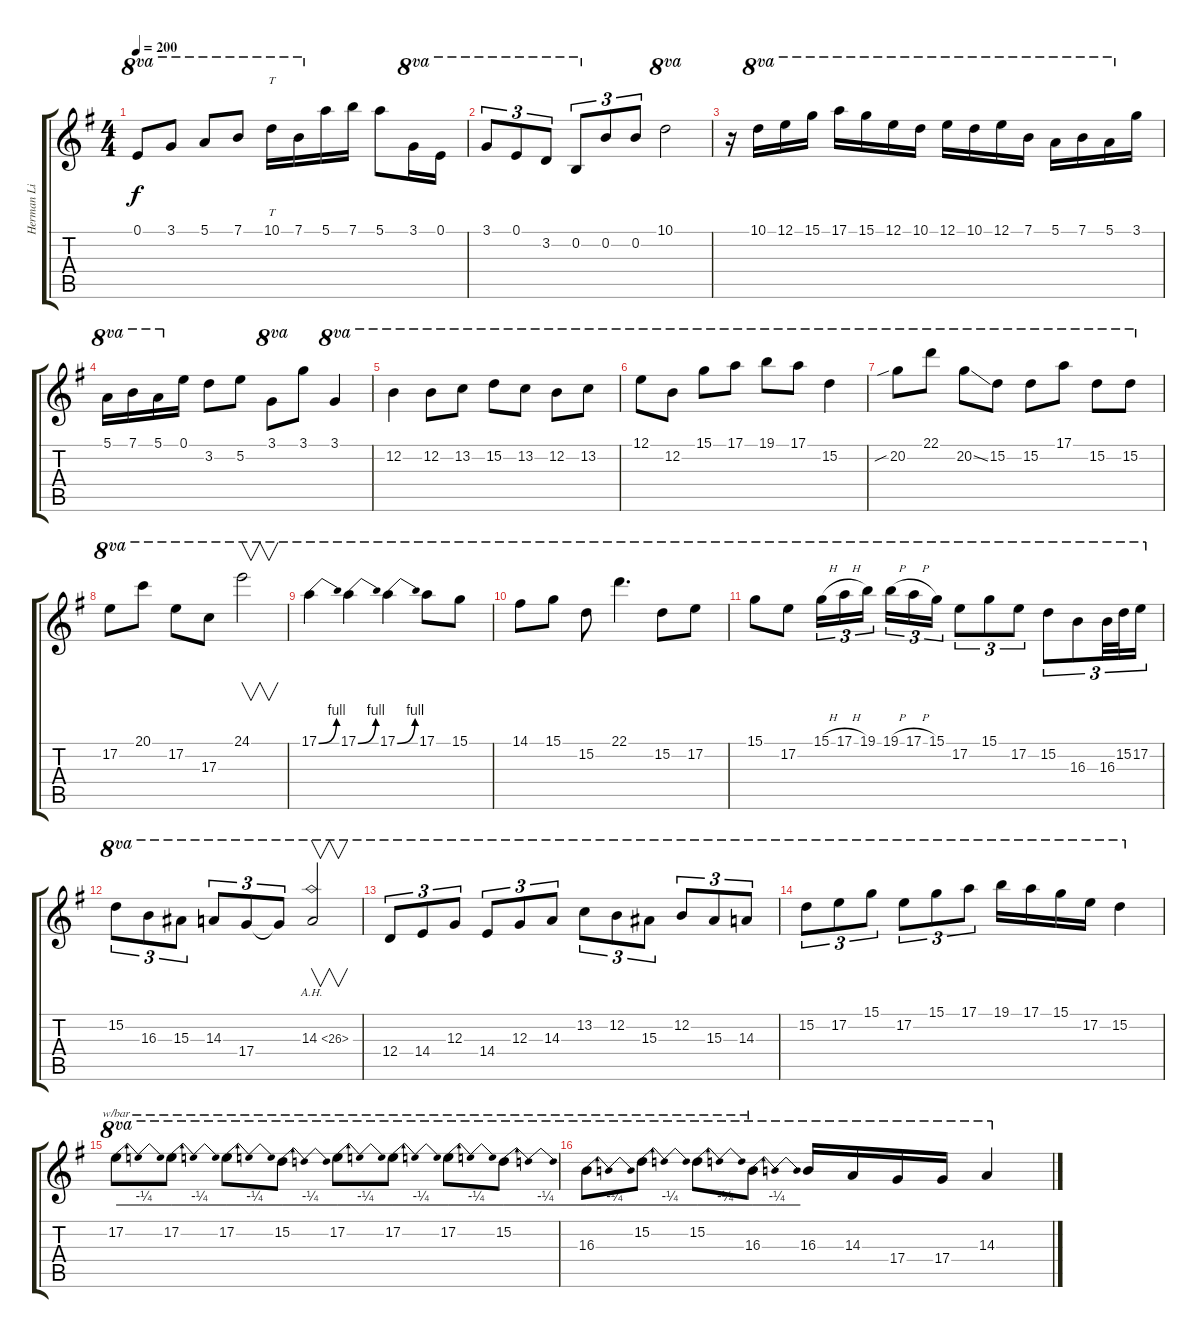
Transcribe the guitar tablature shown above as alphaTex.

\track ("Herman Li" "Herman Li") {instrument distortionguitar}
\staff {score tabs}
\tuning (E4 B3 G3 D3 A2 E2) {hide}
\ts (4 4)
\tempo 200
\clef g2
\ks g
0.1.8{ot 8va dy f} 3.1.8{ot 8va} 5.1.8{ot 8va} 7.1.8{ot 8va} 10.1.16{tt ot 8va} 7.1.16{ot 8va} 5.1.16 7.1.16 5.1.8 3.1.16{ot 8va} 0.1.16{ot 8va} |
3.1.8{tu (3 2) ot 8va} 0.1.8{tu (3 2) ot 8va} 3.2.8{tu (3 2) ot 8va} 0.2.8{tu (3 2) ot 8va} 0.2.8{tu (3 2)} 0.2.8{tu (3 2)} 10.1.2{ot 8va} |
r.16 10.1.16{ot 8va} 12.1.16{ot 8va} 15.1.16{ot 8va} 17.1.16{ot 8va} 15.1.16{ot 8va} 12.1.16{ot 8va} 10.1.16{ot 8va} 12.1.16{ot 8va} 10.1.16{ot 8va} 12.1.16{ot 8va} 7.1.16{ot 8va} 5.1.16{ot 8va} 7.1.16{ot 8va} 5.1.16{ot 8va} 3.1.16 |
5.1.16{ot 8va} 7.1.16{ot 8va} 5.1.16{ot 8va} 0.1.16 3.2.8 5.2.8 3.1.8{ot 8va} 3.1.8 3.1.4{ot 8va} |
12.2.4{ot 8va} 12.2.8{ot 8va} 13.2.8{ot 8va} 15.2.8{ot 8va} 13.2.8{ot 8va} 12.2.8{ot 8va} 13.2.8{ot 8va} |
12.1.8{ot 8va} 12.2.8{ot 8va} 15.1.8{ot 8va} 17.1.8{ot 8va} 19.1.8{ot 8va} 17.1.8{ot 8va} 15.2.4{ot 8va} |
20.2{sib}.8{ot 8va} 22.1.8{ot 8va} 20.2{ss}.8{ot 8va} 15.2.8{ot 8va} 15.2.8{ot 8va} 17.1.8{ot 8va} 15.2.8{ot 8va} 15.2.8{ot 8va} |
17.2.8{ot 8va} 20.1.8{ot 8va} 17.2.8{ot 8va} 17.3.8{ot 8va} 24.1.2{v ot 8va} |
17.1{be (bend 0 0 60 4)}.4{ot 8va} 17.1{be (bend 0 0 60 4)}.4{ot 8va} 17.1{be (bend 0 0 60 4)}.4{ot 8va} 17.1.8{ot 8va} 15.1.8{ot 8va} |
14.1.8{ot 8va} 15.1.8{ot 8va} 15.2.8{ot 8va} 22.1.4{d ot 8va} 15.2.8{ot 8va} 17.2.8{ot 8va} |
15.1.8{ot 8va} 17.2.8{ot 8va} 15.1{h}.16{tu (3 2) ot 8va} 17.1{h}.16{tu (3 2) ot 8va} 19.1.16{tu (3 2) ot 8va beam splitsecondary} 19.1{h}.16{tu (3 2) ot 8va} 17.1{h}.16{tu (3 2) ot 8va} 15.1.16{tu (3 2) ot 8va} 17.2.8{tu (3 2) ot 8va} 15.1.8{tu (3 2) ot 8va} 17.2.8{tu (3 2) ot 8va} 15.2.8{tu (3 2) ot 8va} 16.3.8{tu (3 2) ot 8va} 16.3.32{tu (3 2) ot 8va} 15.2.32{tu (3 2) ot 8va} 17.2.16{tu (3 2) ot 8va} |
15.2.8{tu (3 2) ot 8va} 16.3.8{tu (3 2) ot 8va} 15.3.8{tu (3 2) ot 8va} 14.3.8{tu (3 2) ot 8va} 17.4.8{tu (3 2) ot 8va} 17.4{t}.8{tu (3 2) ot 8va} 14.3{ah 12}.2{v ot 8va} |
12.4.8{tu (3 2) ot 8va} 14.4.8{tu (3 2) ot 8va} 12.3.8{tu (3 2) ot 8va} 14.4.8{tu (3 2) ot 8va} 12.3.8{tu (3 2) ot 8va} 14.3.8{tu (3 2) ot 8va} 13.2.8{tu (3 2) ot 8va} 12.2.8{tu (3 2) ot 8va} 15.3.8{tu (3 2) ot 8va} 12.2.8{tu (3 2) ot 8va} 15.3.8{tu (3 2) ot 8va} 14.3.8{tu (3 2) ot 8va} |
15.2.8{tu (3 2) ot 8va} 17.2.8{tu (3 2) ot 8va} 15.1.8{tu (3 2) ot 8va} 17.2.8{tu (3 2) ot 8va} 15.1.8{tu (3 2) ot 8va} 17.1.8{tu (3 2) ot 8va} 19.1.16{ot 8va} 17.1.16{ot 8va} 15.1.16{ot 8va} 17.2.16{ot 8va} 15.2.4{ot 8va} |
17.2.8{tbe (dip default 0 0 30 -1 60 0) ot 8va} 17.2.8{tbe (dip default 0 0 30 -1 60 0) ot 8va} 17.2.8{tbe (dip default 0 0 30 -1 60 0) ot 8va} 15.2.8{tbe (dip default 0 0 30 -1 60 0) ot 8va} 17.2.8{tbe (dip default 0 0 30 -1 60 0) ot 8va} 17.2.8{tbe (dip default 0 0 30 -1 60 0) ot 8va} 17.2.8{tbe (dip default 0 0 30 -1 60 0) ot 8va} 15.2.8{tbe (dip default 0 0 30 -1 60 0) ot 8va} |
16.3.8{tbe (dip default 0 0 30 -1 60 0) ot 8va} 15.2.8{tbe (dip default 0 0 30 -1 60 0) ot 8va} 15.2.8{tbe (dip default 0 0 30 -1 60 0) ot 8va} 16.3.8{tbe (dip default 0 0 30 -1 60 0) ot 8va} 16.3.16{ot 8va} 14.3.16{ot 8va} 17.4.16{ot 8va} 17.4.16{ot 8va} 14.3.4{ot 8va}
